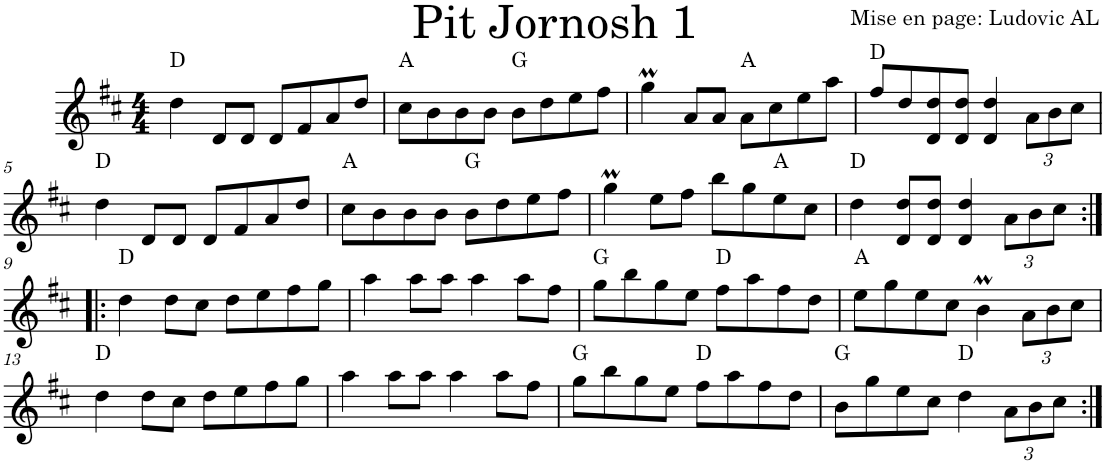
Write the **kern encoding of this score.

**kern	**harte
*part1	*part1
*staff1	*
*I"Violon	*
*I'Vln.	*
*clefG2	*
*k[f#c#]	*
*M4/4	*
=1	=1
4dd\	D:maj
8d/L	.
8d/J	.
8d/L	.
8f#/	.
8a/	.
8dd/J	.
=2	=2
8cc#\L	A:maj
8b\	.
8b\	.
8b\J	.
8b\L	G:maj
8dd\	.
8ee\	.
8ff#\J	.
=3	=3
4ggM\	.
8a/L	.
8a/J	.
8a\L	A:maj
8cc#\	.
8ee\	.
8aa\J	.
=4	=4
8ff#/L	D:maj
8dd/	.
8d/ 8dd/	.
8d/ 8dd/J	.
4d/ 4dd/	.
*Xbrackettup	*
12a\L	.
12b\	.
12cc#\J	.
!!LO:LB:g=z
=5	=5
4dd\	D:maj
8d/L	.
8d/J	.
8d/L	.
8f#/	.
8a/	.
8dd/J	.
=6	=6
8cc#\L	A:maj
8b\	.
8b\	.
8b\J	.
8b\L	G:maj
8dd\	.
8ee\	.
8ff#\J	.
=7	=7
4ggM\	.
8ee\L	.
8ff#\J	.
8bb\L	.
8gg\	.
8ee\	A:maj
8cc#\J	.
=8	=8
4dd\	D:maj
8d/ 8dd/L	.
8d/ 8dd/J	.
4d/ 4dd/	.
12a\L	.
12b\	.
12cc#\J	.
!!LO:LB:g=z
=9:|!|:	=9:|!|:
4dd\	D:maj
8dd\L	.
8cc#\J	.
8dd\L	.
8ee\	.
8ff#\	.
8gg\J	.
=10	=10
4aa\	.
8aa\L	.
8aa\J	.
4aa\	.
8aa\L	.
8ff#\J	.
=11	=11
8gg\L	G:maj
8bb\	.
8gg\	.
8ee\J	.
8ff#\L	D:maj
8aa\	.
8ff#\	.
8dd\J	.
=12	=12
8ee\L	A:maj
8gg\	.
8ee\	.
8cc#\J	.
4bM\	.
12a\L	.
12b\	.
12cc#\J	.
!!LO:LB:g=z
=13	=13
4dd\	D:maj
8dd\L	.
8cc#\J	.
8dd\L	.
8ee\	.
8ff#\	.
8gg\J	.
=14	=14
4aa\	.
8aa\L	.
8aa\J	.
4aa\	.
8aa\L	.
8ff#\J	.
=15	=15
8gg\L	G:maj
8bb\	.
8gg\	.
8ee\J	.
8ff#\L	D:maj
8aa\	.
8ff#\	.
8dd\J	.
=16	=16
8b\L	G:maj
8gg\	.
8ee\	.
8cc#\J	.
4dd\	D:maj
12a\L	.
12b\	.
12cc#\J	.
=:|!	=:|!
*-	*-
